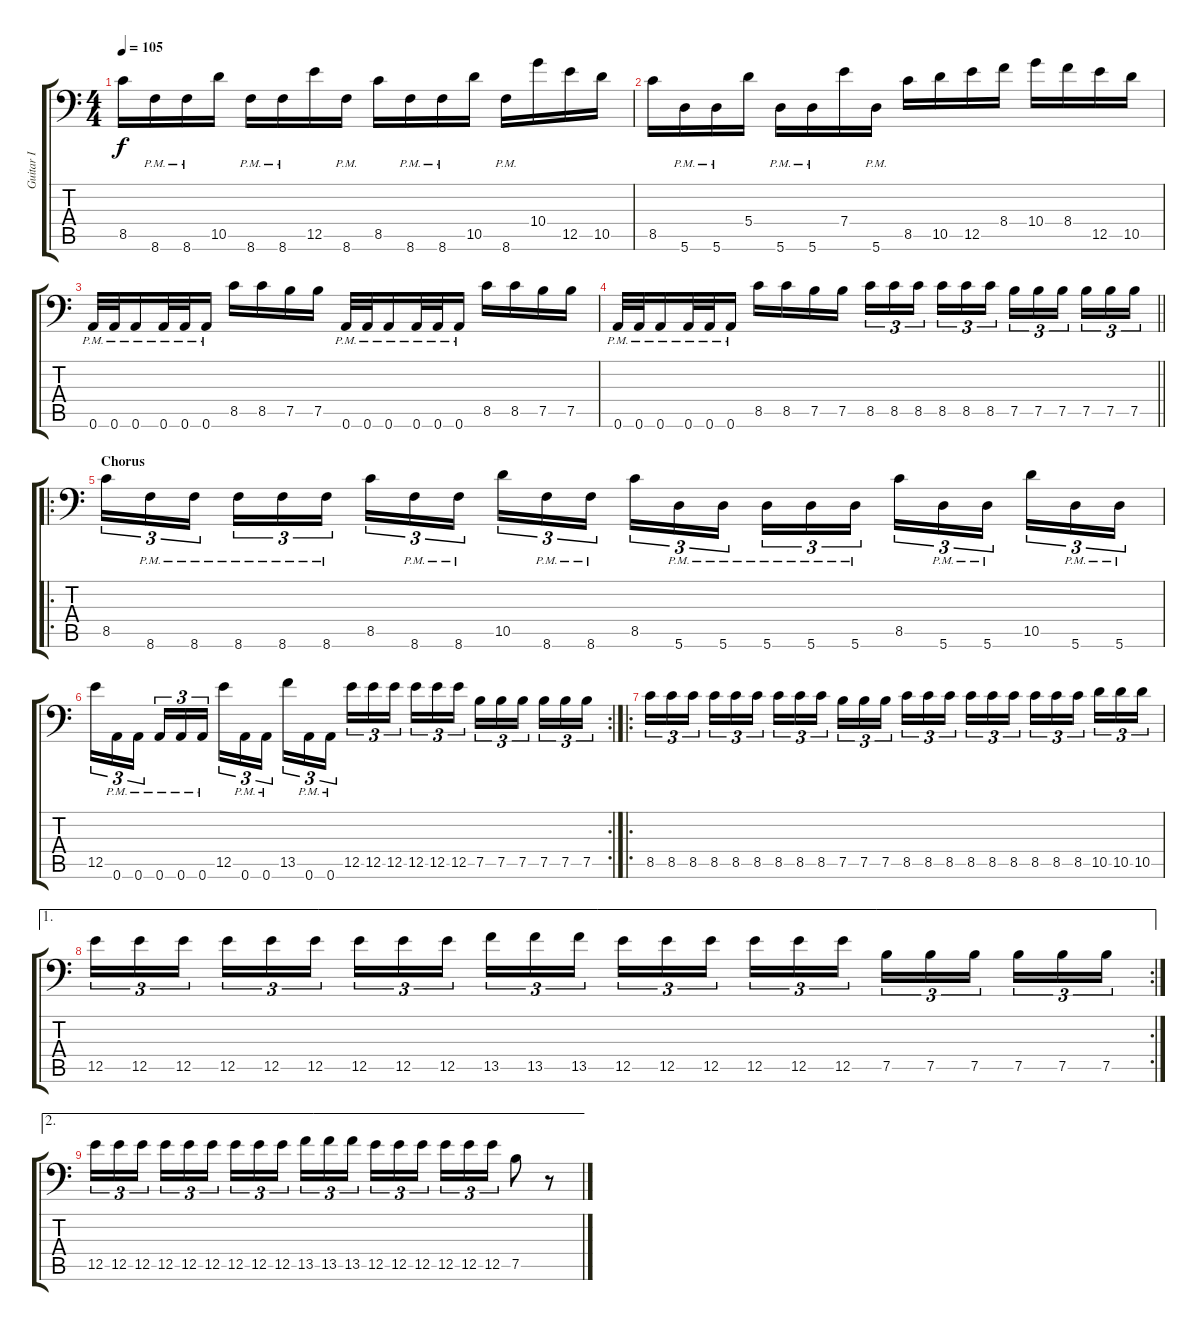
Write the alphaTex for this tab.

\track ("Guitar I" "Guitar I") {instrument distortionguitar}
\staff {score tabs}
\tuning (B3 Gb3 D3 A2 E2 A1) {hide}
\ts (4 4)
\tempo 105
\clef f4
\ks c
8.5.16{dy f} 8.6{pm}.16 8.6{pm}.16 10.5.16 8.6{pm}.16 8.6{pm}.16 12.5.16 8.6{pm}.16 8.5.16 8.6{pm}.16 8.6{pm}.16 10.5.16 8.6{pm}.16 10.4.16 12.5.16 10.5.16 |
8.5.16 5.6{pm}.16 5.6{pm}.16 5.4.16 5.6{pm}.16 5.6{pm}.16 7.4.16 5.6{pm}.16 8.5.16 10.5.16 12.5.16 8.4.16 10.4.16 8.4.16 12.5.16 10.5.16 |
0.6{pm}.32 0.6{pm}.32 0.6{pm}.16 0.6{pm}.32 0.6{pm}.32 0.6{pm}.16 8.5.16 8.5.16 7.5.16 7.5.16 0.6{pm}.32 0.6{pm}.32 0.6{pm}.16 0.6{pm}.32 0.6{pm}.32 0.6{pm}.16 8.5.16 8.5.16 7.5.16 7.5.16 |
\barLineRight lightlight
0.6{pm}.32 0.6{pm}.32 0.6{pm}.16 0.6{pm}.32 0.6{pm}.32 0.6{pm}.16 8.5.16 8.5.16 7.5.16 7.5.16 8.5.16{tu (3 2)} 8.5.16{tu (3 2)} 8.5.16{tu (3 2) beam splitsecondary} 8.5.16{tu (3 2)} 8.5.16{tu (3 2)} 8.5.16{tu (3 2)} 7.5.16{tu (3 2)} 7.5.16{tu (3 2)} 7.5.16{tu (3 2) beam splitsecondary} 7.5.16{tu (3 2)} 7.5.16{tu (3 2)} 7.5.16{tu (3 2)} |
\ro
\section ("" "Chorus")
8.5.16{tu (3 2)} 8.6{pm}.16{tu (3 2)} 8.6{pm}.16{tu (3 2) beam splitsecondary} 8.6{pm}.16{tu (3 2)} 8.6{pm}.16{tu (3 2)} 8.6{pm}.16{tu (3 2)} 8.5.16{tu (3 2)} 8.6{pm}.16{tu (3 2)} 8.6{pm}.16{tu (3 2) beam splitsecondary} 10.5.16{tu (3 2)} 8.6{pm}.16{tu (3 2)} 8.6{pm}.16{tu (3 2)} 8.5.16{tu (3 2)} 5.6{pm}.16{tu (3 2)} 5.6{pm}.16{tu (3 2) beam splitsecondary} 5.6{pm}.16{tu (3 2)} 5.6{pm}.16{tu (3 2)} 5.6{pm}.16{tu (3 2)} 8.5.16{tu (3 2)} 5.6{pm}.16{tu (3 2)} 5.6{pm}.16{tu (3 2) beam splitsecondary} 10.5.16{tu (3 2)} 5.6{pm}.16{tu (3 2)} 5.6{pm}.16{tu (3 2)} |
\rc 2
12.5.16{tu (3 2)} 0.6{pm}.16{tu (3 2)} 0.6{pm}.16{tu (3 2) beam splitsecondary} 0.6{pm}.16{tu (3 2)} 0.6{pm}.16{tu (3 2)} 0.6{pm}.16{tu (3 2)} 12.5.16{tu (3 2)} 0.6{pm}.16{tu (3 2)} 0.6{pm}.16{tu (3 2) beam splitsecondary} 13.5.16{tu (3 2)} 0.6{pm}.16{tu (3 2)} 0.6{pm}.16{tu (3 2)} 12.5.16{tu (3 2)} 12.5.16{tu (3 2)} 12.5.16{tu (3 2) beam splitsecondary} 12.5.16{tu (3 2)} 12.5.16{tu (3 2)} 12.5.16{tu (3 2)} 7.5.16{tu (3 2)} 7.5.16{tu (3 2)} 7.5.16{tu (3 2) beam splitsecondary} 7.5.16{tu (3 2)} 7.5.16{tu (3 2)} 7.5.16{tu (3 2)} |
\ro
8.5.16{tu (3 2)} 8.5.16{tu (3 2)} 8.5.16{tu (3 2) beam splitsecondary} 8.5.16{tu (3 2)} 8.5.16{tu (3 2)} 8.5.16{tu (3 2)} 8.5.16{tu (3 2)} 8.5.16{tu (3 2)} 8.5.16{tu (3 2) beam splitsecondary} 7.5.16{tu (3 2)} 7.5.16{tu (3 2)} 7.5.16{tu (3 2)} 8.5.16{tu (3 2)} 8.5.16{tu (3 2)} 8.5.16{tu (3 2) beam splitsecondary} 8.5.16{tu (3 2)} 8.5.16{tu (3 2)} 8.5.16{tu (3 2)} 8.5.16{tu (3 2)} 8.5.16{tu (3 2)} 8.5.16{tu (3 2) beam splitsecondary} 10.5.16{tu (3 2)} 10.5.16{tu (3 2)} 10.5.16{tu (3 2)} |
\ae 1
\rc 2
12.5.16{tu (3 2)} 12.5.16{tu (3 2)} 12.5.16{tu (3 2) beam splitsecondary} 12.5.16{tu (3 2)} 12.5.16{tu (3 2)} 12.5.16{tu (3 2)} 12.5.16{tu (3 2)} 12.5.16{tu (3 2)} 12.5.16{tu (3 2) beam splitsecondary} 13.5.16{tu (3 2)} 13.5.16{tu (3 2)} 13.5.16{tu (3 2)} 12.5.16{tu (3 2)} 12.5.16{tu (3 2)} 12.5.16{tu (3 2) beam splitsecondary} 12.5.16{tu (3 2)} 12.5.16{tu (3 2)} 12.5.16{tu (3 2)} 7.5.16{tu (3 2)} 7.5.16{tu (3 2)} 7.5.16{tu (3 2) beam splitsecondary} 7.5.16{tu (3 2)} 7.5.16{tu (3 2)} 7.5.16{tu (3 2)} |
\ae 2
12.5.16{tu (3 2)} 12.5.16{tu (3 2)} 12.5.16{tu (3 2) beam splitsecondary} 12.5.16{tu (3 2)} 12.5.16{tu (3 2)} 12.5.16{tu (3 2)} 12.5.16{tu (3 2)} 12.5.16{tu (3 2)} 12.5.16{tu (3 2) beam splitsecondary} 13.5.16{tu (3 2)} 13.5.16{tu (3 2)} 13.5.16{tu (3 2)} 12.5.16{tu (3 2)} 12.5.16{tu (3 2)} 12.5.16{tu (3 2) beam splitsecondary} 12.5.16{tu (3 2)} 12.5.16{tu (3 2)} 12.5.16{tu (3 2)} 7.5.8 r.8
